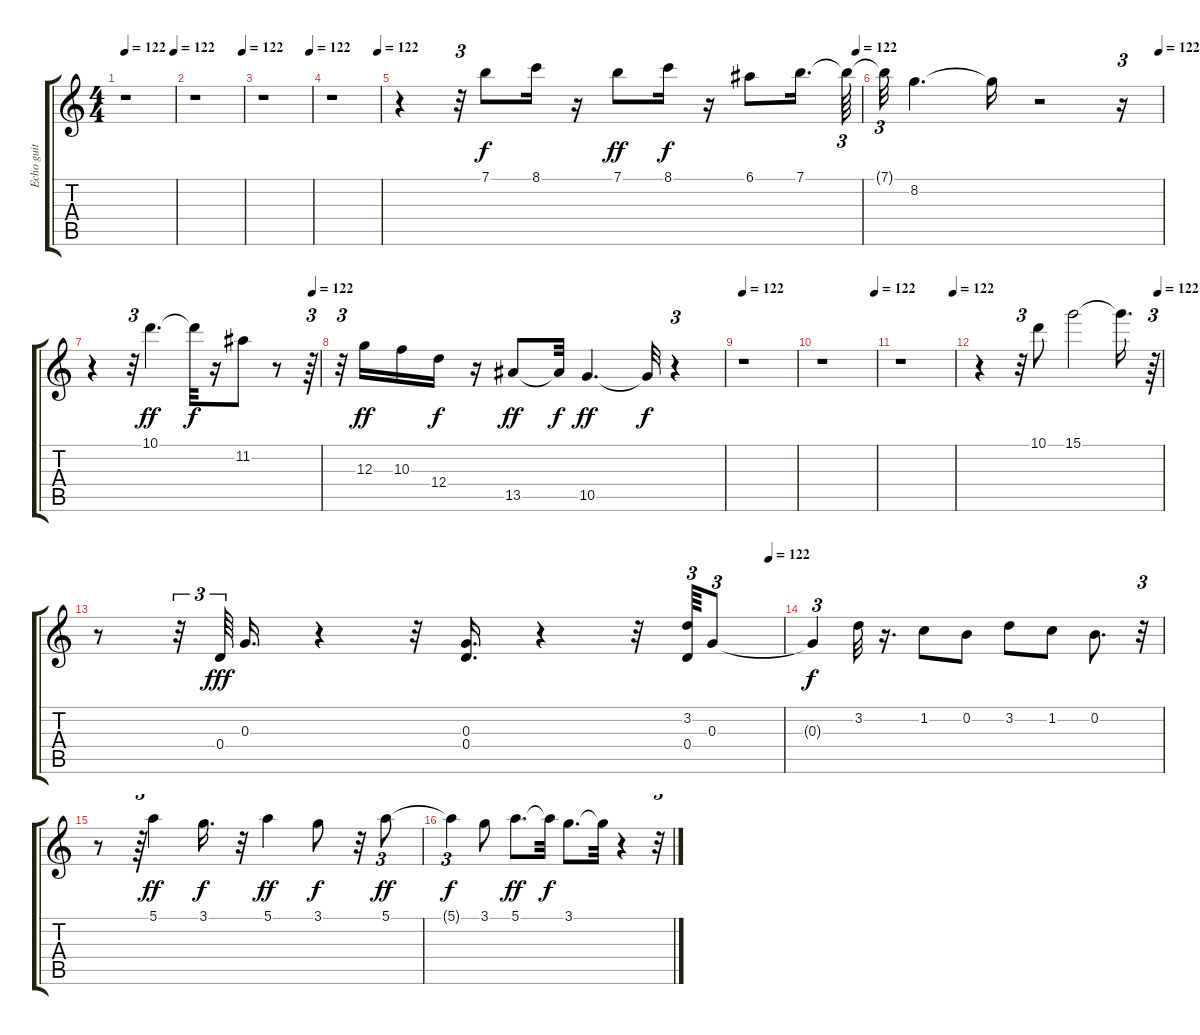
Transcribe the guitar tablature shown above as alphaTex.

\track ("Echo guit 2" "Echo guit ") {instrument distortionguitar}
\staff {score tabs}
\tuning (E4 B3 G3 D3 A2 E2) {hide}
\ts (4 4)
\tempo 122
\tempo (122 0.9895833333333334)
\clef g2
\ks c
r.1{dy mf} |
\tempo (122 0.9895833333333334)
r.1 |
\tempo (122 0.96875)
r.1 |
\tempo (122 0.9583333333333334)
r.1 |
\tempo (122 0.9895833333333334)
r.4 r.32{tu (3 2)} 7.1.8{dy f} 8.1.16 r.16 7.1.8{dy ff} 8.1.16{dy f} r.16 6.1.8 7.1.16{d} 7.1{t}.64{tu (3 2)} |
\tempo (122 0.9895833333333334)
7.1{t}.32{tu (3 2)} 8.2.4{d} 8.2{t}.16 r.2 r.16{tu (3 2)} |
\tempo (122 0.96875)
r.4 r.32{tu (3 2)} 10.1.4{d dy ff} 10.1{t}.32{dy f} r.16 11.2.8 r.8 r.64{tu (3 2)} |
r.32{tu (3 2)} 12.3.16{dy ff} 10.3.16 12.4.16{dy f} r.16 13.5.8{dy ff} 13.5{t}.32{dy f} 10.5.4{d dy ff} 10.5{t}.32{dy f} r.4{tu (3 2)} |
\tempo 122
r.1 |
\tempo (122 0.9791666666666666)
r.1 |
\tempo (122 0.9791666666666666)
r.1 |
\tempo (122 0.9791666666666666)
r.4 r.32{tu (3 2)} 10.1.8 15.1.2 15.1{t}.16{d} r.64{tu (3 2)} |
\tempo (122 0.9791666666666666)
r.8 r.32{tu (3 2)} 0.4.64{tu (3 2) dy fff} 0.3.16{d} r.4 r.32 (0.3 0.4).16{d} r.4 r.32 (3.2 0.4).64{tu (3 2)} 0.3.8{tu (3 2)} |
0.3{t}.4{tu (3 2) dy f} 3.2.32 r.16{d} 1.2.8 0.2.8 3.2.8 1.2.8 0.2.8{d} r.32{tu (3 2)} |
r.8 r.64{tu (3 2)} 5.1.4{dy ff} 3.1.16{d dy f} r.32 5.1.4{dy ff} 3.1.8{dy f} r.32 5.1.8{tu (3 2) dy ff} |
5.1{t}.4{tu (3 2) dy f} 3.1.8 5.1.8{d dy ff} 5.1{t}.32{dy f} 3.1.8{d} 3.1{t}.32 r.4 r.32{tu (3 2)}
